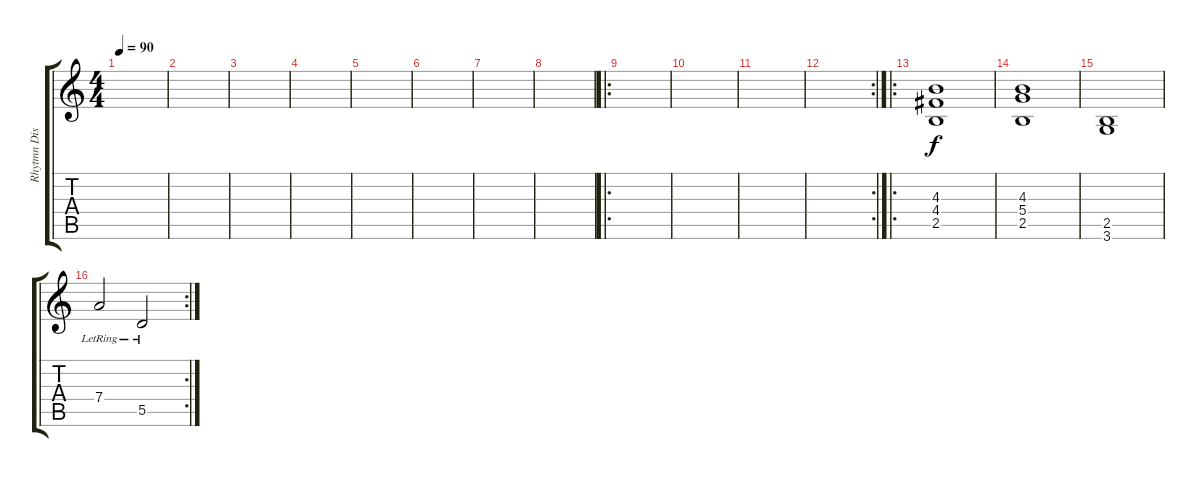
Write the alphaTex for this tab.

\track ("Rhytmn Distorted" "Rhytmn Dis") {instrument distortionguitar}
\staff {score tabs}
\tuning (E4 B3 G3 D3 A2 E2) {hide}
\ts (4 4)
\tempo 90
\clef g2
\ks c
|
|
|
|
|
|
|
|
\ro
|
|
|
\rc 2
|
\ro
(4.3 4.4 2.5).1 |
(4.3 5.4 2.5).1 |
(2.5 3.6).1 |
\rc 2
7.4{lr}.2 5.5{lr}.2
